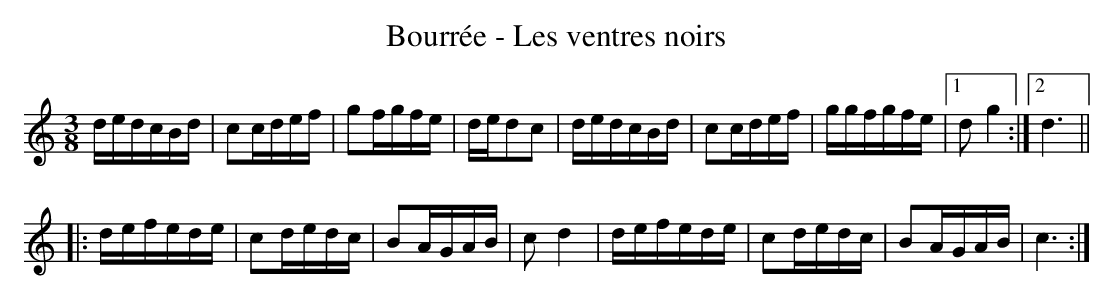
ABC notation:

X:1
T:Bourrée - Les ventres noirs
M:3/8
L:1/16
K:C
dedcBd|c2cdef|g2fgfe|ded2c2|\
dedcBd|c2cdef|ggfgfe|1 d2g4:|2 d6||
|:defede|c2dedc|B2AGAB|c2d4|\
defede|c2dedc|B2AGAB|c6:|
